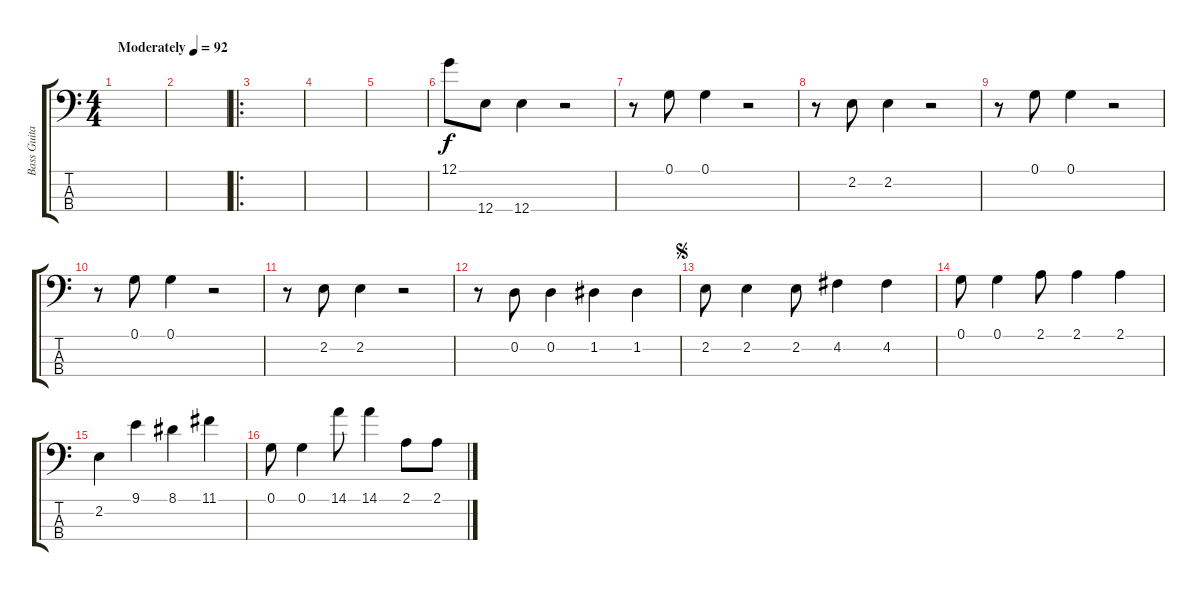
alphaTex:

\track ("Bass Guitar" "Bass Guita") {instrument electricbassfinger}
\staff {score tabs}
\tuning (G2 D2 A1 E1) {hide}
\ts (4 4)
\tempo (92 "Moderately")
\clef f4
\ks c
|
|
\ro
|
|
|
12.1.8 12.4.8 12.4.4 r.2 |
r.8 0.1.8 0.1.4 r.2 |
r.8 2.2.8 2.2.4 r.2 |
r.8 0.1.8 0.1.4 r.2 |
r.8 0.1.8 0.1.4 r.2 |
r.8 2.2.8 2.2.4 r.2 |
r.8 0.2.8 0.2.4 1.2.4 1.2.4 |
\jump segno
2.2.8 2.2.4 2.2.8 4.2.4 4.2.4 |
0.1.8 0.1.4 2.1.8 2.1.4 2.1.4 |
2.2.4 9.1.4 8.1.4 11.1.4 |
0.1.8 0.1.4 14.1.8 14.1.4 2.1.8 2.1.8
